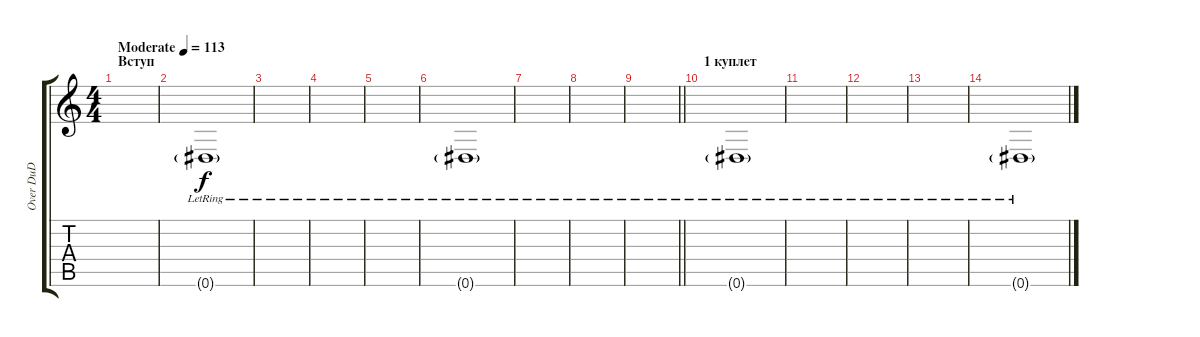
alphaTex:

\track ("Over DuD" "Over DuD") {instrument acousticguitarnylon}
\staff {score tabs}
\tuning (E4 B3 G3 D3 A2 Eb2) {hide}
\ts (4 4)
\section ("" "Вступ")
\tempo (113 "Moderate")
\clef g2
\ks c
|
0.6{g lr}.1 |
|
|
|
0.6{g lr}.1 |
|
|
\barLineRight lightlight
|
\section ("" "1 куплет")
0.6{g lr}.1 |
|
|
|
0.6{g lr}.1
